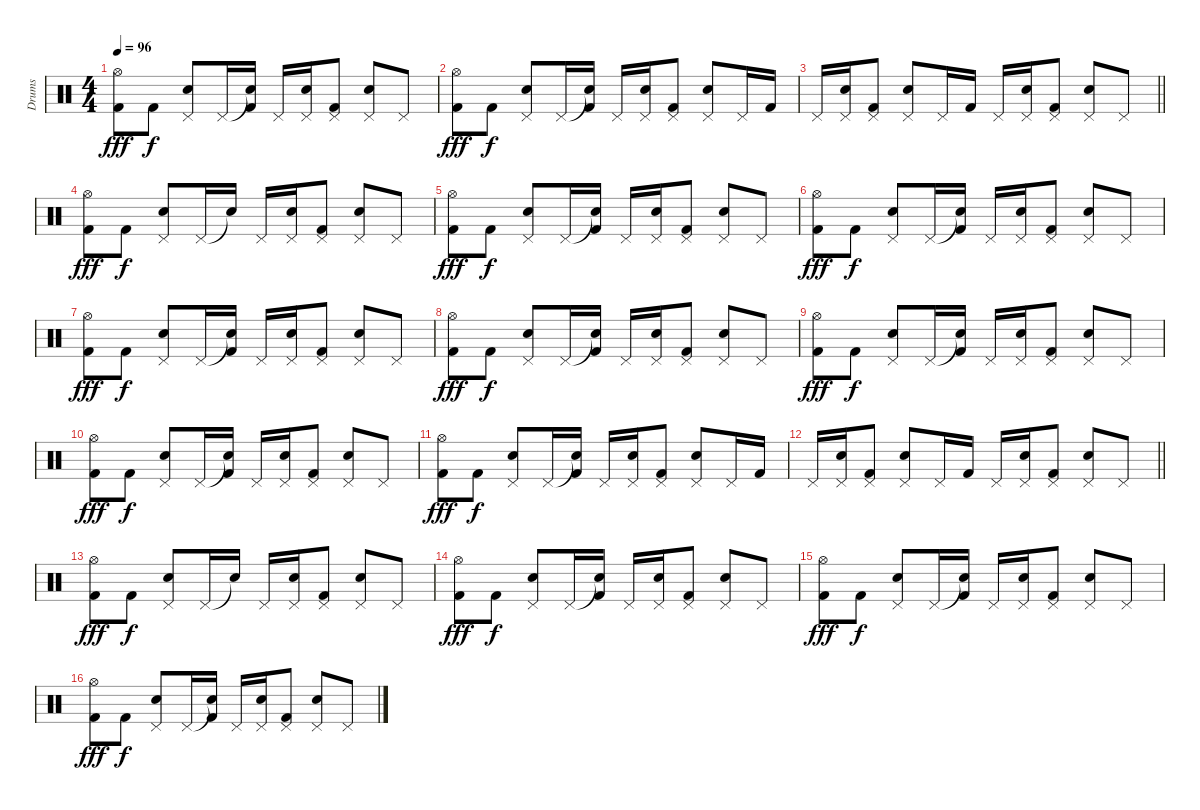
\track ("Drums" "Drums") {solo instrument percussion}
\staff {score}
\articulation defaults
\ts (4 4)
\tempo 96
\clef neutral
\ks c
("Hi-Hat (open)" "Kick (hit) 2").8{dy fff} "Kick (hit) 2".8{dy f} ("Pedal Hi-Hat (hit)" "Snare (hit) 2").8 "Pedal Hi-Hat (hit)".16 ("Snare (hit)"{t} "Kick (hit) 2").16 "Pedal Hi-Hat (hit)".16 ("Pedal Hi-Hat (hit)" "Snare (hit) 2").16 ("Pedal Hi-Hat (hit)" "Kick (hit) 2").8 ("Pedal Hi-Hat (hit)" "Snare (hit) 2").8 "Pedal Hi-Hat (hit)".8 |
("Hi-Hat (open)" "Kick (hit) 2").8{dy fff} "Kick (hit) 2".8{dy f} ("Pedal Hi-Hat (hit)" "Snare (hit) 2").8 "Pedal Hi-Hat (hit)".16 ("Snare (hit)"{t} "Kick (hit) 2").16 "Pedal Hi-Hat (hit)".16 ("Pedal Hi-Hat (hit)" "Snare (hit) 2").16 ("Pedal Hi-Hat (hit)" "Kick (hit) 2").8 ("Pedal Hi-Hat (hit)" "Snare (hit) 2").8 "Pedal Hi-Hat (hit)".16 "Kick (hit) 2".16 |
\barLineRight lightlight "Pedal Hi-Hat (hit)".16
("Pedal Hi-Hat (hit)" "Snare (hit) 2").16 ("Pedal Hi-Hat (hit)" "Kick (hit) 2").8 ("Pedal Hi-Hat (hit)" "Snare (hit) 2").8 "Pedal Hi-Hat (hit)".16 "Kick (hit) 2".16 "Pedal Hi-Hat (hit)".16 ("Pedal Hi-Hat (hit)" "Snare (hit) 2").16 ("Pedal Hi-Hat (hit)" "Kick (hit) 2").8 ("Pedal Hi-Hat (hit)" "Snare (hit) 2").8 "Pedal Hi-Hat (hit)".8 |
("Hi-Hat (open)" "Kick (hit) 2").8{dy fff} "Kick (hit) 2".8{dy f} ("Pedal Hi-Hat (hit)" "Snare (hit) 2").8 "Pedal Hi-Hat (hit)".16 "Snare (hit)"{t}.16 "Pedal Hi-Hat (hit)".16 ("Pedal Hi-Hat (hit)" "Snare (hit) 2").16 ("Pedal Hi-Hat (hit)" "Kick (hit) 2").8 ("Pedal Hi-Hat (hit)" "Snare (hit) 2").8 "Pedal Hi-Hat (hit)".8 |
("Hi-Hat (open)" "Kick (hit) 2").8{dy fff} "Kick (hit) 2".8{dy f} ("Pedal Hi-Hat (hit)" "Snare (hit) 2").8 "Pedal Hi-Hat (hit)".16 ("Snare (hit)"{t} "Kick (hit) 2").16 "Pedal Hi-Hat (hit)".16 ("Pedal Hi-Hat (hit)" "Snare (hit) 2").16 ("Pedal Hi-Hat (hit)" "Kick (hit) 2").8 ("Pedal Hi-Hat (hit)" "Snare (hit) 2").8 "Pedal Hi-Hat (hit)".8 |
("Hi-Hat (open)" "Kick (hit) 2").8{dy fff} "Kick (hit) 2".8{dy f} ("Pedal Hi-Hat (hit)" "Snare (hit) 2").8 "Pedal Hi-Hat (hit)".16 ("Snare (hit)"{t} "Kick (hit) 2").16 "Pedal Hi-Hat (hit)".16 ("Pedal Hi-Hat (hit)" "Snare (hit) 2").16 ("Pedal Hi-Hat (hit)" "Kick (hit) 2").8 ("Pedal Hi-Hat (hit)" "Snare (hit) 2").8 "Pedal Hi-Hat (hit)".8 |
("Hi-Hat (open)" "Kick (hit) 2").8{dy fff} "Kick (hit) 2".8{dy f} ("Pedal Hi-Hat (hit)" "Snare (hit) 2").8 "Pedal Hi-Hat (hit)".16 ("Snare (hit)"{t} "Kick (hit) 2").16 "Pedal Hi-Hat (hit)".16 ("Pedal Hi-Hat (hit)" "Snare (hit) 2").16 ("Pedal Hi-Hat (hit)" "Kick (hit) 2").8 ("Pedal Hi-Hat (hit)" "Snare (hit) 2").8 "Pedal Hi-Hat (hit)".8 |
("Hi-Hat (open)" "Kick (hit) 2").8{dy fff} "Kick (hit) 2".8{dy f} ("Pedal Hi-Hat (hit)" "Snare (hit) 2").8 "Pedal Hi-Hat (hit)".16 ("Snare (hit)"{t} "Kick (hit) 2").16 "Pedal Hi-Hat (hit)".16 ("Pedal Hi-Hat (hit)" "Snare (hit) 2").16 ("Pedal Hi-Hat (hit)" "Kick (hit) 2").8 ("Pedal Hi-Hat (hit)" "Snare (hit) 2").8 "Pedal Hi-Hat (hit)".8 |
("Hi-Hat (open)" "Kick (hit) 2").8{dy fff} "Kick (hit) 2".8{dy f} ("Pedal Hi-Hat (hit)" "Snare (hit) 2").8 "Pedal Hi-Hat (hit)".16 ("Snare (hit)"{t} "Kick (hit) 2").16 "Pedal Hi-Hat (hit)".16 ("Pedal Hi-Hat (hit)" "Snare (hit) 2").16 ("Pedal Hi-Hat (hit)" "Kick (hit) 2").8 ("Pedal Hi-Hat (hit)" "Snare (hit) 2").8 "Pedal Hi-Hat (hit)".8 |
("Hi-Hat (open)" "Kick (hit) 2").8{dy fff} "Kick (hit) 2".8{dy f} ("Pedal Hi-Hat (hit)" "Snare (hit) 2").8 "Pedal Hi-Hat (hit)".16 ("Snare (hit)"{t} "Kick (hit) 2").16 "Pedal Hi-Hat (hit)".16 ("Pedal Hi-Hat (hit)" "Snare (hit) 2").16 ("Pedal Hi-Hat (hit)" "Kick (hit) 2").8 ("Pedal Hi-Hat (hit)" "Snare (hit) 2").8 "Pedal Hi-Hat (hit)".8 |
("Hi-Hat (open)" "Kick (hit) 2").8{dy fff} "Kick (hit) 2".8{dy f} ("Pedal Hi-Hat (hit)" "Snare (hit) 2").8 "Pedal Hi-Hat (hit)".16 ("Snare (hit)"{t} "Kick (hit) 2").16 "Pedal Hi-Hat (hit)".16 ("Pedal Hi-Hat (hit)" "Snare (hit) 2").16 ("Pedal Hi-Hat (hit)" "Kick (hit) 2").8 ("Pedal Hi-Hat (hit)" "Snare (hit) 2").8 "Pedal Hi-Hat (hit)".16 "Kick (hit) 2".16 |
\barLineRight lightlight "Pedal Hi-Hat (hit)".16
("Pedal Hi-Hat (hit)" "Snare (hit) 2").16 ("Pedal Hi-Hat (hit)" "Kick (hit) 2").8 ("Pedal Hi-Hat (hit)" "Snare (hit) 2").8 "Pedal Hi-Hat (hit)".16 "Kick (hit) 2".16 "Pedal Hi-Hat (hit)".16 ("Pedal Hi-Hat (hit)" "Snare (hit) 2").16 ("Pedal Hi-Hat (hit)" "Kick (hit) 2").8 ("Pedal Hi-Hat (hit)" "Snare (hit) 2").8 "Pedal Hi-Hat (hit)".8 |
("Hi-Hat (open)" "Kick (hit) 2").8{dy fff} "Kick (hit) 2".8{dy f} ("Pedal Hi-Hat (hit)" "Snare (hit) 2").8 "Pedal Hi-Hat (hit)".16 "Snare (hit)"{t}.16 "Pedal Hi-Hat (hit)".16 ("Pedal Hi-Hat (hit)" "Snare (hit) 2").16 ("Pedal Hi-Hat (hit)" "Kick (hit) 2").8 ("Pedal Hi-Hat (hit)" "Snare (hit) 2").8 "Pedal Hi-Hat (hit)".8 |
("Hi-Hat (open)" "Kick (hit) 2").8{dy fff} "Kick (hit) 2".8{dy f} ("Pedal Hi-Hat (hit)" "Snare (hit) 2").8 "Pedal Hi-Hat (hit)".16 ("Snare (hit)"{t} "Kick (hit) 2").16 "Pedal Hi-Hat (hit)".16 ("Pedal Hi-Hat (hit)" "Snare (hit) 2").16 ("Pedal Hi-Hat (hit)" "Kick (hit) 2").8 ("Pedal Hi-Hat (hit)" "Snare (hit) 2").8 "Pedal Hi-Hat (hit)".8 |
("Hi-Hat (open)" "Kick (hit) 2").8{dy fff} "Kick (hit) 2".8{dy f} ("Pedal Hi-Hat (hit)" "Snare (hit) 2").8 "Pedal Hi-Hat (hit)".16 ("Snare (hit)"{t} "Kick (hit) 2").16 "Pedal Hi-Hat (hit)".16 ("Pedal Hi-Hat (hit)" "Snare (hit) 2").16 ("Pedal Hi-Hat (hit)" "Kick (hit) 2").8 ("Pedal Hi-Hat (hit)" "Snare (hit) 2").8 "Pedal Hi-Hat (hit)".8 |
("Hi-Hat (open)" "Kick (hit) 2").8{dy fff} "Kick (hit) 2".8{dy f} ("Pedal Hi-Hat (hit)" "Snare (hit) 2").8 "Pedal Hi-Hat (hit)".16 ("Snare (hit)"{t} "Kick (hit) 2").16 "Pedal Hi-Hat (hit)".16 ("Pedal Hi-Hat (hit)" "Snare (hit) 2").16 ("Pedal Hi-Hat (hit)" "Kick (hit) 2").8 ("Pedal Hi-Hat (hit)" "Snare (hit) 2").8 "Pedal Hi-Hat (hit)".8
